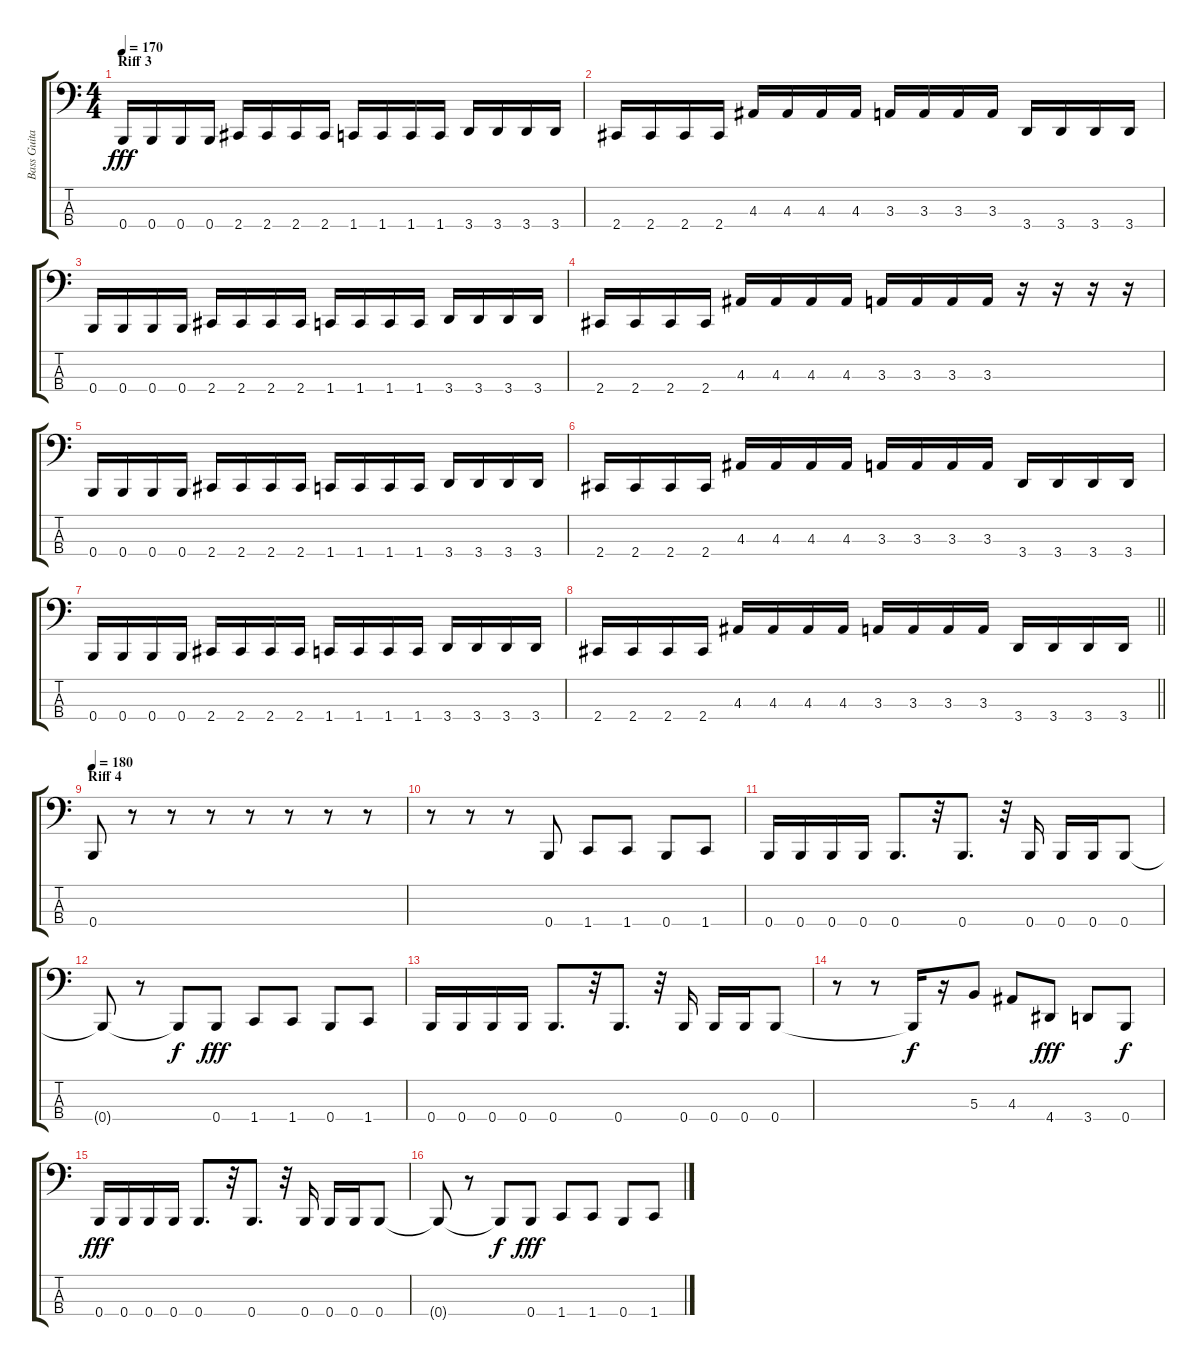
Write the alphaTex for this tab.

\track ("Bass Guitar" "Bass Guita") {instrument electricbassfinger}
\staff {score tabs}
\tuning (E2 B1 Gb1 B0) {hide}
\ts (4 4)
\section ("" "Riff 3")
\tempo 170
\clef f4
\ks c
0.4.16{dy fff} 0.4.16 0.4.16 0.4.16 2.4.16 2.4.16 2.4.16 2.4.16 1.4.16 1.4.16 1.4.16 1.4.16 3.4.16 3.4.16 3.4.16 3.4.16 |
2.4.16 2.4.16 2.4.16 2.4.16 4.3.16 4.3.16 4.3.16 4.3.16 3.3.16 3.3.16 3.3.16 3.3.16 3.4.16 3.4.16 3.4.16 3.4.16 |
0.4.16 0.4.16 0.4.16 0.4.16 2.4.16 2.4.16 2.4.16 2.4.16 1.4.16 1.4.16 1.4.16 1.4.16 3.4.16 3.4.16 3.4.16 3.4.16 |
2.4.16 2.4.16 2.4.16 2.4.16 4.3.16 4.3.16 4.3.16 4.3.16 3.3.16 3.3.16 3.3.16 3.3.16 r.16 r.16 r.16 r.16 |
0.4.16 0.4.16 0.4.16 0.4.16 2.4.16 2.4.16 2.4.16 2.4.16 1.4.16 1.4.16 1.4.16 1.4.16 3.4.16 3.4.16 3.4.16 3.4.16 |
2.4.16 2.4.16 2.4.16 2.4.16 4.3.16 4.3.16 4.3.16 4.3.16 3.3.16 3.3.16 3.3.16 3.3.16 3.4.16 3.4.16 3.4.16 3.4.16 |
0.4.16 0.4.16 0.4.16 0.4.16 2.4.16 2.4.16 2.4.16 2.4.16 1.4.16 1.4.16 1.4.16 1.4.16 3.4.16 3.4.16 3.4.16 3.4.16 |
\barLineRight lightlight
2.4.16 2.4.16 2.4.16 2.4.16 4.3.16 4.3.16 4.3.16 4.3.16 3.3.16 3.3.16 3.3.16 3.3.16 3.4.16 3.4.16 3.4.16 3.4.16 |
\section ("" "Riff 4")
\tempo 180
0.4.8 r.8 r.8 r.8 r.8 r.8 r.8 r.8 |
r.8 r.8 r.8 0.4.8 1.4.8 1.4.8 0.4.8 1.4.8 |
0.4.16 0.4.16 0.4.16 0.4.16 0.4.8{d} r.32 0.4.8{d} r.32 0.4.16 0.4.16 0.4.16 0.4.8 |
0.4{t}.8 r.8 0.4{t}.8{dy f} 0.4.8{dy fff} 1.4.8 1.4.8 0.4.8 1.4.8 |
0.4.16 0.4.16 0.4.16 0.4.16 0.4.8{d} r.32 0.4.8{d} r.32 0.4.16 0.4.16 0.4.16 0.4.8 |
r.8 r.8 0.4{t}.16{dy f} r.16 5.3.8 4.3.8 4.4.8{dy fff} 3.4.8 0.4.8{dy f} |
0.4.16{dy fff} 0.4.16 0.4.16 0.4.16 0.4.8{d} r.32 0.4.8{d} r.32 0.4.16 0.4.16 0.4.16 0.4.8 |
0.4{t}.8 r.8 0.4{t}.8{dy f} 0.4.8{dy fff} 1.4.8 1.4.8 0.4.8 1.4.8
